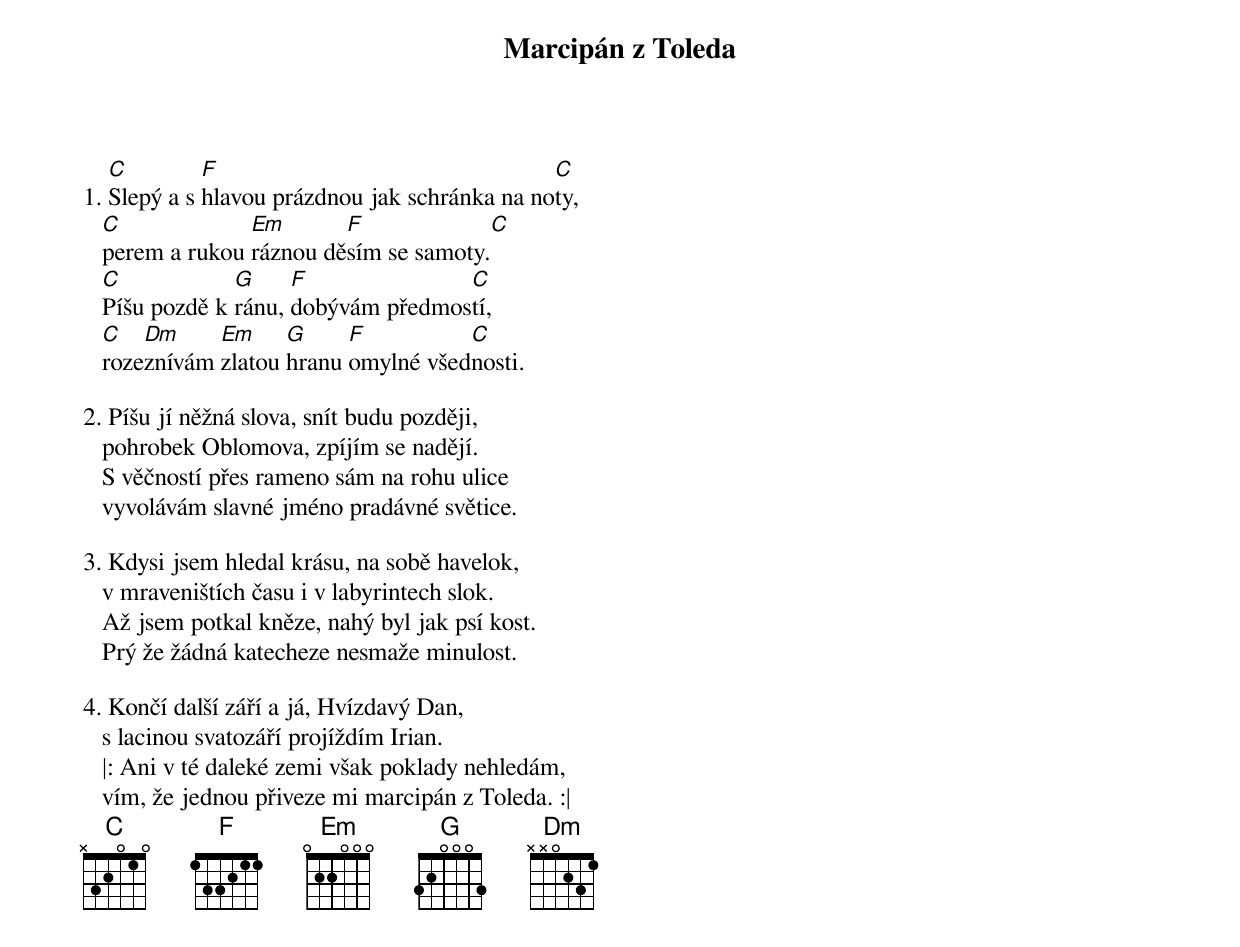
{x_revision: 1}
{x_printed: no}

{artist Druhá tráva}
{source http://www.velkyzpevnik.cz/zpevnik/druha-trava/marcipan-z-toleda}

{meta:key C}
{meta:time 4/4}

{title: Marcipán z Toleda}

{start_of_verse}
1. [C]Slepý a s [F]hlavou prázdnou jak schránka na no[C]ty,
   [C]perem a rukou [Em]ráznou dě[F]sím se samoty.[C]
   [C]Píšu pozdě k [G]ránu, [F]dobývám předmos[C]tí,
   [C]roze[Dm]znívám [Em]zlatou [G]hranu [F]omylné všed[C]nosti.
{end_of_verse}

{start_of_verse}
2. Píšu jí něžná slova, snít budu později,
   pohrobek Oblomova, zpíjím se nadějí.
   S věčností přes rameno sám na rohu ulice
   vyvolávám slavné jméno pradávné světice.
{end_of_verse}

{start_of_verse}
3. Kdysi jsem hledal krásu, na sobě havelok,
   v mraveništích času i v labyrintech slok.
   Až jsem potkal kněze, nahý byl jak psí kost.
   Prý že žádná katecheze nesmaže minulost.
{end_of_verse}

{start_of_verse}
4. Končí další září a já, Hvízdavý Dan,
   s lacinou svatozáří projíždím Irian.
   |: Ani v té daleké zemi však poklady nehledám,
   vím, že jednou přiveze mi marcipán z Toleda. :|
{end_of_verse}
